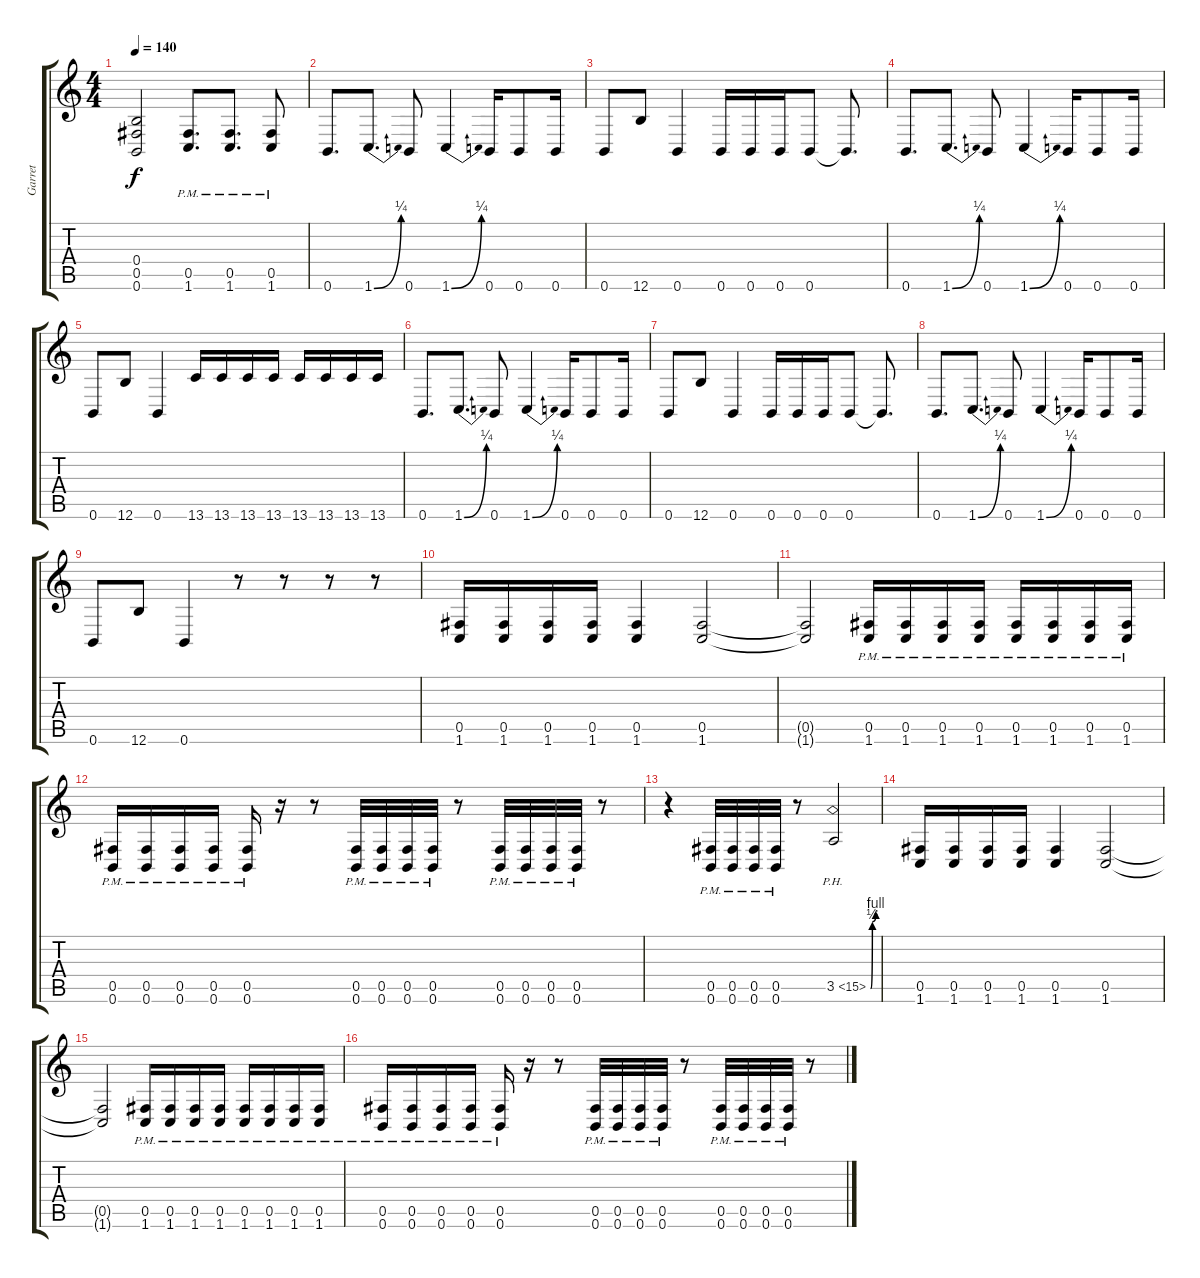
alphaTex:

\track ("Garret" "Garret") {instrument distortionguitar}
\staff {score tabs}
\tuning (Db4 Ab3 E3 B2 Gb2 B1) {hide}
\ts (4 4)
\tempo 140
\clef g2
\ks c
(0.4{t} 0.5{t} 0.6{t}).2{dy f} (0.5{pm} 1.6{pm}).8{d} (0.5{pm} 1.6{pm}).8{d} (0.5{pm} 1.6{pm}).8 |
0.6.8{d} 1.6{be (bend 0 0 60 1)}.8{d} 0.6.8 1.6{be (bend 0 0 60 1)}.4 0.6.16 0.6.8 0.6.16 |
0.6.8 12.6.8 0.6.4 0.6.16 0.6.16 0.6.16 0.6.8 0.6{t}.8{d} |
0.6.8{d} 1.6{be (bend 0 0 60 1)}.8{d} 0.6.8 1.6{be (bend 0 0 60 1)}.4 0.6.16 0.6.8 0.6.16 |
0.6.8 12.6.8 0.6.4 13.6.16 13.6.16 13.6.16 13.6.16 13.6.16 13.6.16 13.6.16 13.6.16 |
0.6.8{d} 1.6{be (bend 0 0 60 1)}.8{d} 0.6.8 1.6{be (bend 0 0 60 1)}.4 0.6.16 0.6.8 0.6.16 |
0.6.8 12.6.8 0.6.4 0.6.16 0.6.16 0.6.16 0.6.8 0.6{t}.8{d} |
0.6.8{d} 1.6{be (bend 0 0 60 1)}.8{d} 0.6.8 1.6{be (bend 0 0 60 1)}.4 0.6.16 0.6.8 0.6.16 |
0.6.8 12.6.8 0.6.4 r.8 r.8 r.8 r.8 |
(0.5 1.6).16 (0.5 1.6).16 (0.5 1.6).16 (0.5 1.6).16 (0.5 1.6).4 (0.5 1.6).2 |
(0.5{t} 1.6{t}).2 (0.5{pm} 1.6{pm}).16 (0.5{pm} 1.6{pm}).16 (0.5{pm} 1.6{pm}).16 (0.5{pm} 1.6{pm}).16 (0.5{pm} 1.6{pm}).16 (0.5{pm} 1.6{pm}).16 (0.5{pm} 1.6{pm}).16 (0.5{pm} 1.6{pm}).16 |
(0.5{pm} 0.6{pm}).16 (0.5{pm} 0.6{pm}).16 (0.5{pm} 0.6{pm}).16 (0.5{pm} 0.6{pm}).16 (0.5{pm} 0.6{pm}).16 r.16 r.8 (0.5{pm} 0.6{pm}).32 (0.5{pm} 0.6{pm}).32 (0.5{pm} 0.6{pm}).32 (0.5{pm} 0.6{pm}).32 r.8 (0.5{pm} 0.6{pm}).32 (0.5{pm} 0.6{pm}).32 (0.5{pm} 0.6{pm}).32 (0.5{pm} 0.6{pm}).32 r.8 |
r.4 (0.5{pm} 0.6{pm}).32 (0.5{pm} 0.6{pm}).32 (0.5{pm} 0.6{pm}).32 (0.5{pm} 0.6{pm}).32 r.8 3.5{be (custom 0 0 15 2 45 4 60 4) ph 12}.2 |
(0.5 1.6).16 (0.5 1.6).16 (0.5 1.6).16 (0.5 1.6).16 (0.5 1.6).4 (0.5 1.6).2 |
(0.5{t} 1.6{t}).2 (0.5{pm} 1.6{pm}).16 (0.5{pm} 1.6{pm}).16 (0.5{pm} 1.6{pm}).16 (0.5{pm} 1.6{pm}).16 (0.5{pm} 1.6{pm}).16 (0.5{pm} 1.6{pm}).16 (0.5{pm} 1.6{pm}).16 (0.5{pm} 1.6{pm}).16 |
(0.5{pm} 0.6{pm}).16 (0.5{pm} 0.6{pm}).16 (0.5{pm} 0.6{pm}).16 (0.5{pm} 0.6{pm}).16 (0.5{pm} 0.6{pm}).16 r.16 r.8 (0.5{pm} 0.6{pm}).32 (0.5{pm} 0.6{pm}).32 (0.5{pm} 0.6{pm}).32 (0.5{pm} 0.6{pm}).32 r.8 (0.5{pm} 0.6{pm}).32 (0.5{pm} 0.6{pm}).32 (0.5{pm} 0.6{pm}).32 (0.5{pm} 0.6{pm}).32 r.8
